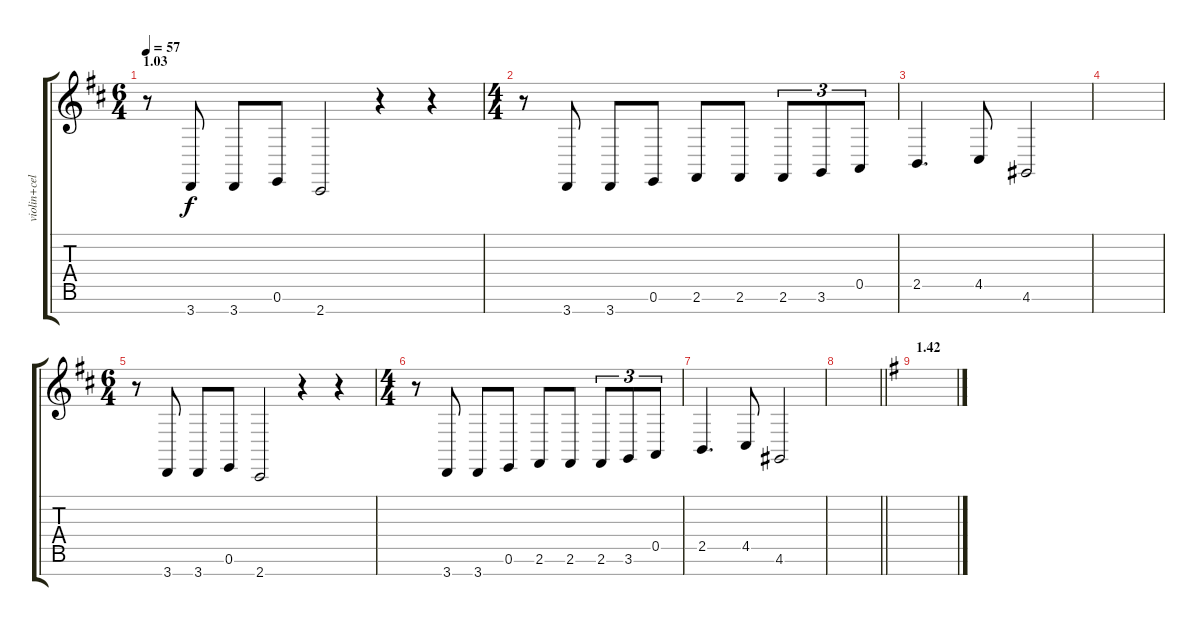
\track ("violin+cello" "violin+cel") {instrument stringensemble1}
\staff {score tabs}
\tuning (E4 B3 G3 D3 A2 E2 B1) {hide}
\ts (6 4)
\section ("" "1.03")
\tempo 57
\clef g2
\ks d
r.8{dy f} 3.7.8 3.7.8 0.6.8 2.7.2 r.4 r.4 |
\ts (4 4)
r.8 3.7.8 3.7.8 0.6.8 2.6.8 2.6.8 2.6.8{tu (3 2)} 3.6.8{tu (3 2)} 0.5.8{tu (3 2)} |
2.5.4{d} 4.5.8 4.6.2 |
|
\ts (6 4)
r.8 3.7.8 3.7.8 0.6.8 2.7.2 r.4 r.4 |
\ts (4 4)
r.8 3.7.8 3.7.8 0.6.8 2.6.8 2.6.8 2.6.8{tu (3 2)} 3.6.8{tu (3 2)} 0.5.8{tu (3 2)} |
2.5.4{d} 4.5.8 4.6.2 |
\barLineRight lightlight
|
\section ("" "1.42")
\ks g
